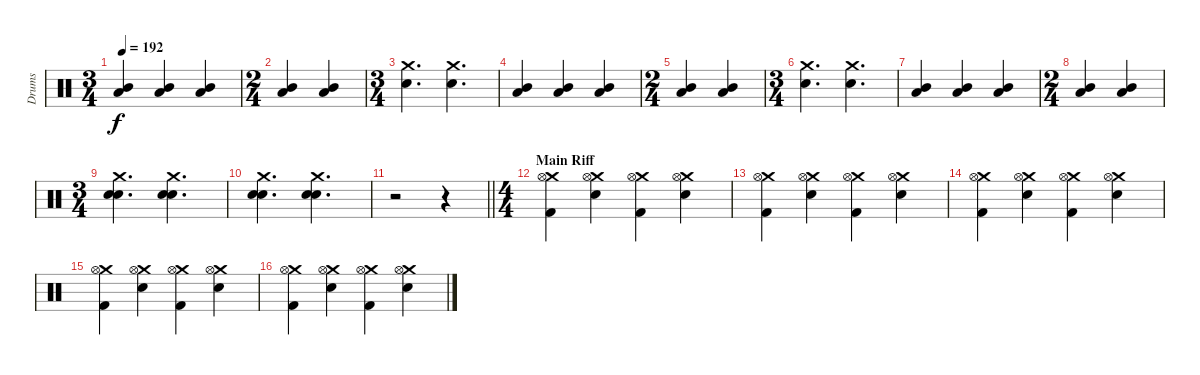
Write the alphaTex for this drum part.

\track ("Drums" "Drums") {instrument percussion}
\staff {score}
\articulation defaults
\ts (3 4)
\tempo 192
\clef neutral
\ks c
("Mid Tom (hit)" "Low Tom (hit)").4{dy f} ("Mid Tom (hit)" "Low Tom (hit)").4 ("Mid Tom (hit)" "Low Tom (hit)").4 |
\ts (2 4)
("Mid Tom (hit)" "Low Tom (hit)").4 ("Mid Tom (hit)" "Low Tom (hit)").4 |
\ts (3 4)
("Crash medium (hit)" "Electric Snare (hit)").4{d} ("Crash medium (hit)" "Electric Snare (hit)").4{d} |
("Mid Tom (hit)" "Low Tom (hit)").4 ("Mid Tom (hit)" "Low Tom (hit)").4 ("Mid Tom (hit)" "Low Tom (hit)").4 |
\ts (2 4)
("Mid Tom (hit)" "Low Tom (hit)").4 ("Mid Tom (hit)" "Low Tom (hit)").4 |
\ts (3 4)
("Crash medium (hit)" "Electric Snare (hit)").4{d} ("Crash medium (hit)" "Electric Snare (hit)").4{d} |
("Mid Tom (hit)" "Low Tom (hit)").4 ("Mid Tom (hit)" "Low Tom (hit)").4 ("Mid Tom (hit)" "Low Tom (hit)").4 |
\ts (2 4)
("Mid Tom (hit)" "Low Tom (hit)").4 ("Mid Tom (hit)" "Low Tom (hit)").4 |
\ts (3 4)
("Crash medium (hit)" "Electric Snare (hit)" "Snare (hit) 2").4{d} ("Crash medium (hit)" "Electric Snare (hit)" "Snare (hit) 2").4{d} |
("Crash medium (hit)" "Electric Snare (hit)" "Snare (hit) 2").4{d} ("Crash medium (hit)" "Electric Snare (hit)" "Snare (hit) 2").4{d} |
\barLineRight lightlight
r.2 r.4 |
\ts (4 4)
\section ("" "Main Riff")
("Crash medium (hit)" "Hi-Hat (open)" "Kick (hit) 2").4 ("Crash medium (hit)" "Hi-Hat (open)" "Electric Snare (hit)").4 ("Crash medium (hit)" "Hi-Hat (open)" "Kick (hit) 2").4 ("Crash medium (hit)" "Hi-Hat (open)" "Electric Snare (hit)").4 |
("Crash medium (hit)" "Hi-Hat (open)" "Kick (hit) 2").4 ("Crash medium (hit)" "Hi-Hat (open)" "Electric Snare (hit)").4 ("Crash medium (hit)" "Hi-Hat (open)" "Kick (hit) 2").4 ("Crash medium (hit)" "Hi-Hat (open)" "Electric Snare (hit)").4 |
("Crash medium (hit)" "Hi-Hat (open)" "Kick (hit) 2").4 ("Crash medium (hit)" "Hi-Hat (open)" "Electric Snare (hit)").4 ("Crash medium (hit)" "Hi-Hat (open)" "Kick (hit) 2").4 ("Crash medium (hit)" "Hi-Hat (open)" "Electric Snare (hit)").4 |
("Crash medium (hit)" "Hi-Hat (open)" "Kick (hit) 2").4 ("Crash medium (hit)" "Hi-Hat (open)" "Electric Snare (hit)").4 ("Crash medium (hit)" "Hi-Hat (open)" "Kick (hit) 2").4 ("Crash medium (hit)" "Hi-Hat (open)" "Electric Snare (hit)").4 |
("Crash medium (hit)" "Hi-Hat (open)" "Kick (hit) 2").4 ("Crash medium (hit)" "Hi-Hat (open)" "Electric Snare (hit)").4 ("Crash medium (hit)" "Hi-Hat (open)" "Kick (hit) 2").4 ("Crash medium (hit)" "Hi-Hat (open)" "Electric Snare (hit)").4
